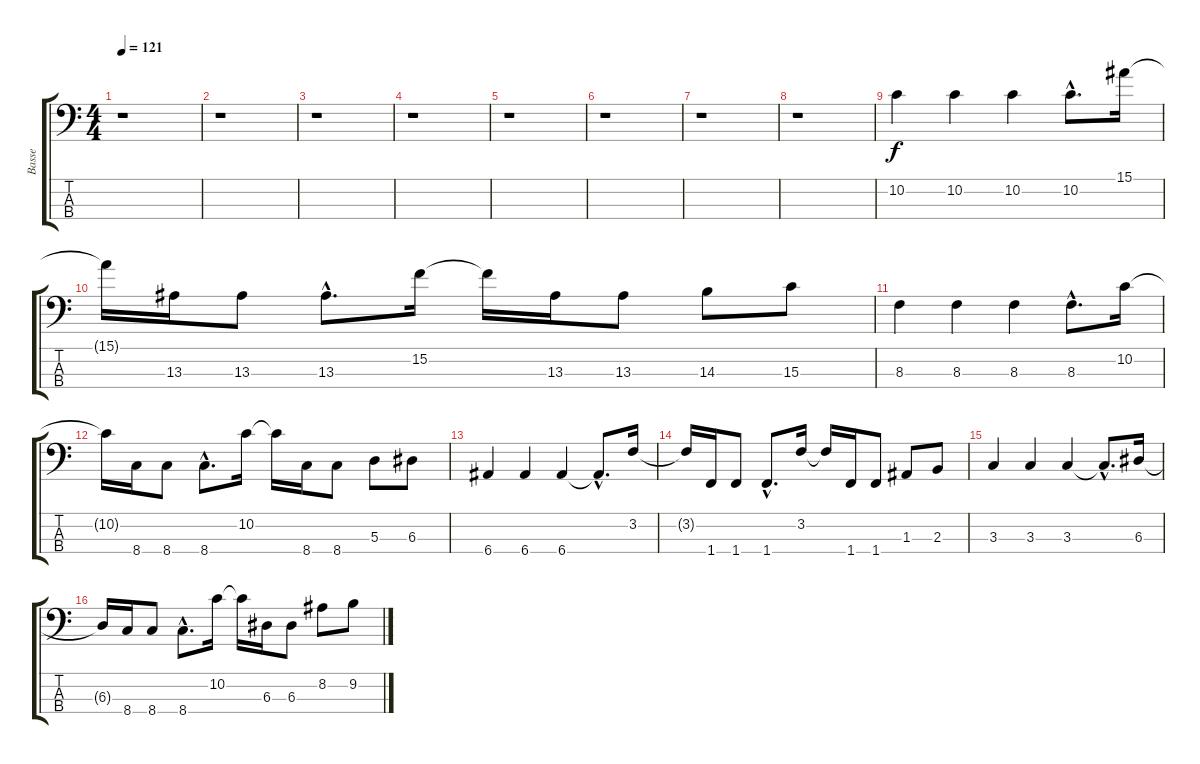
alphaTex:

\track ("Basse" "Basse") {instrument electricbassfinger}
\staff {score tabs}
\tuning (G2 D2 A1 E1) {hide}
\ts (4 4)
\tempo 121
\clef f4
\ks c
r.1{dy f instrument electricbassfinger} |
r.1 |
r.1 |
r.1 |
r.1 |
r.1 |
r.1 |
r.1 |
10.2.4 10.2.4 10.2.4 10.2{hac}.8{d} 15.1.16 |
15.1{t}.16 13.3.16 13.3.8 13.3{hac}.8{d} 15.2.16 15.2{t}.16 13.3.16 13.3.8 14.3.8 15.3.8 |
8.3.4 8.3.4 8.3.4 8.3{hac}.8{d} 10.2.16 |
10.2{t}.16 8.4.16 8.4.8 8.4{hac}.8{d} 10.2.16 10.2{t}.16 8.4.16 8.4.8 5.3.8 6.3.8 |
6.4.4 6.4.4 6.4.4 6.4{hac t}.8{d} 3.2.16 |
3.2{t}.16 1.4.16 1.4.8 1.4{hac}.8{d} 3.2.16 3.2{t}.16 1.4.16 1.4.8 1.3.8 2.3.8 |
3.3.4 3.3.4 3.3.4 3.3{hac t}.8{d} 6.3.16 |
6.3{t}.16 8.4.16 8.4.8 8.4{hac}.8{d} 10.2.16 10.2{t}.16 6.3.16 6.3.8 8.2.8 9.2.8
